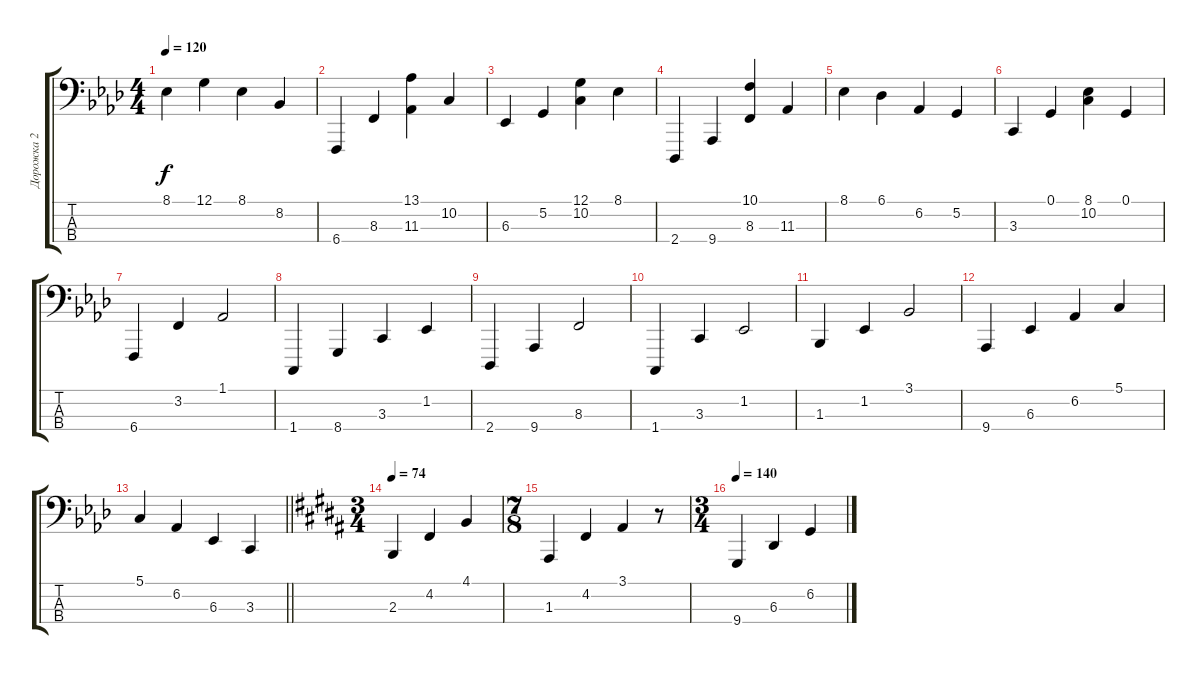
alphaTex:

\track ("Дорожка 2" "Дорожка 2") {instrument acousticgrandpiano}
\staff {score tabs}
\tuning (G2 D2 A1 B0) {hide}
\ts (4 4)
\tempo 120
\clef f4
\ks ab
8.1.4{dy f} 12.1.4 8.1.4 8.2.4 |
6.4.4 8.3.4 (13.1 11.3).4 10.2.4 |
6.3.4 5.2.4 (12.1 10.2).4 8.1.4 |
2.4.4 9.4.4 (10.1 8.3).4 11.3.4 |
8.1.4 6.1.4 6.2.4 5.2.4 |
3.3.4 0.1.4 (8.1 10.2).4 0.1.4 |
6.4.4 3.2.4 1.1.2 |
1.4.4 8.4.4 3.3.4 1.2.4 |
2.4.4 9.4.4 8.3.2 |
1.4.4 3.3.4 1.2.2 |
1.3.4 1.2.4 3.1.2 |
9.4.4 6.3.4 6.2.4 5.1.4 |
\barLineRight lightlight
5.1.4 6.2.4 6.3.4 3.3.4 |
\ts (3 4)
\tempo 74
\ks b
2.3.4 4.2.4 4.1.4 |
\ts (7 8)
1.3.4 4.2.4 3.1.4 r.8 |
\ts (3 4)
\tempo 140
9.4.4 6.3.4 6.2.4
